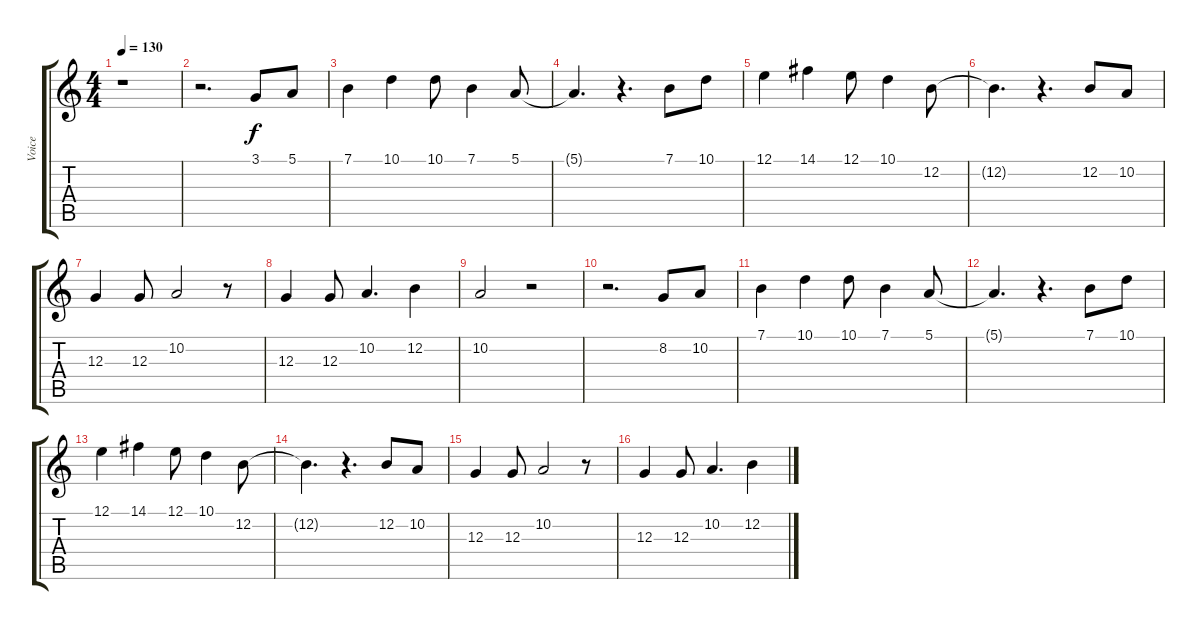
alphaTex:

\track ("Voice" "Voice") {instrument lead6voice}
\staff {score tabs}
\tuning (E4 B3 G3 D3 A2 E2) {hide}
\ts (4 4)
\tempo 130
\clef g2
\ks c
r.1{dy f} |
r.2{d} 3.1.8 5.1.8 |
7.1.4 10.1.4 10.1.8 7.1.4 5.1.8 |
5.1{t}.4{d} r.4{d} 7.1.8 10.1.8 |
12.1.4 14.1.4 12.1.8 10.1.4 12.2.8 |
12.2{t}.4{d} r.4{d} 12.2.8 10.2.8 |
12.3.4 12.3.8 10.2.2 r.8 |
12.3.4 12.3.8 10.2.4{d} 12.2.4 |
10.2.2 r.2 |
r.2{d} 8.2.8 10.2.8 |
7.1.4 10.1.4 10.1.8 7.1.4 5.1.8 |
5.1{t}.4{d} r.4{d} 7.1.8 10.1.8 |
12.1.4 14.1.4 12.1.8 10.1.4 12.2.8 |
12.2{t}.4{d} r.4{d} 12.2.8 10.2.8 |
12.3.4 12.3.8 10.2.2 r.8 |
12.3.4 12.3.8 10.2.4{d} 12.2.4
